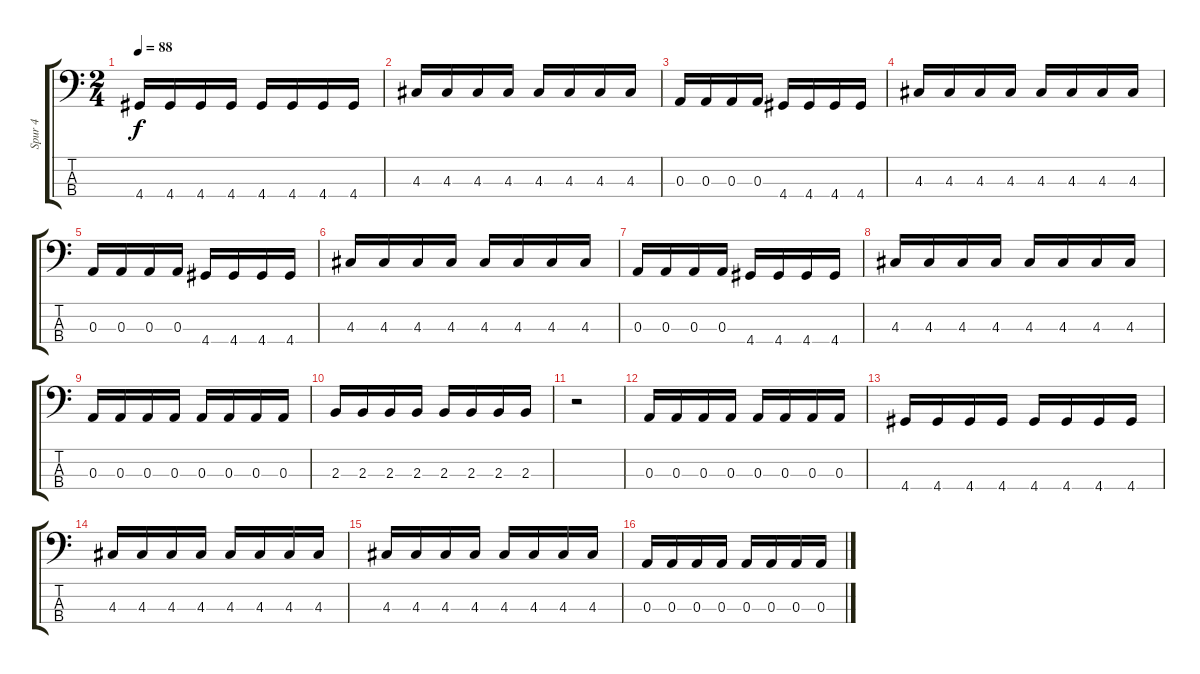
\track ("Spur 4" "Spur 4") {instrument electricbasspick}
\staff {score tabs}
\tuning (G2 D2 A1 E1) {hide}
\ts (2 4)
\tempo 88
\clef f4
\ks c
4.4.16{dy f} 4.4.16 4.4.16 4.4.16 4.4.16 4.4.16 4.4.16 4.4.16 |
4.3.16 4.3.16 4.3.16 4.3.16 4.3.16 4.3.16 4.3.16 4.3.16 |
0.3.16 0.3.16 0.3.16 0.3.16 4.4.16 4.4.16 4.4.16 4.4.16 |
4.3.16 4.3.16 4.3.16 4.3.16 4.3.16 4.3.16 4.3.16 4.3.16 |
0.3.16 0.3.16 0.3.16 0.3.16 4.4.16 4.4.16 4.4.16 4.4.16 |
4.3.16 4.3.16 4.3.16 4.3.16 4.3.16 4.3.16 4.3.16 4.3.16 |
0.3.16 0.3.16 0.3.16 0.3.16 4.4.16 4.4.16 4.4.16 4.4.16 |
4.3.16 4.3.16 4.3.16 4.3.16 4.3.16 4.3.16 4.3.16 4.3.16 |
0.3.16 0.3.16 0.3.16 0.3.16 0.3.16 0.3.16 0.3.16 0.3.16 |
2.3.16 2.3.16 2.3.16 2.3.16 2.3.16 2.3.16 2.3.16 2.3.16 |
r.2 |
0.3.16 0.3.16 0.3.16 0.3.16 0.3.16 0.3.16 0.3.16 0.3.16 |
4.4.16 4.4.16 4.4.16 4.4.16 4.4.16 4.4.16 4.4.16 4.4.16 |
4.3.16 4.3.16 4.3.16 4.3.16 4.3.16 4.3.16 4.3.16 4.3.16 |
4.3.16 4.3.16 4.3.16 4.3.16 4.3.16 4.3.16 4.3.16 4.3.16 |
0.3.16 0.3.16 0.3.16 0.3.16 0.3.16 0.3.16 0.3.16 0.3.16
